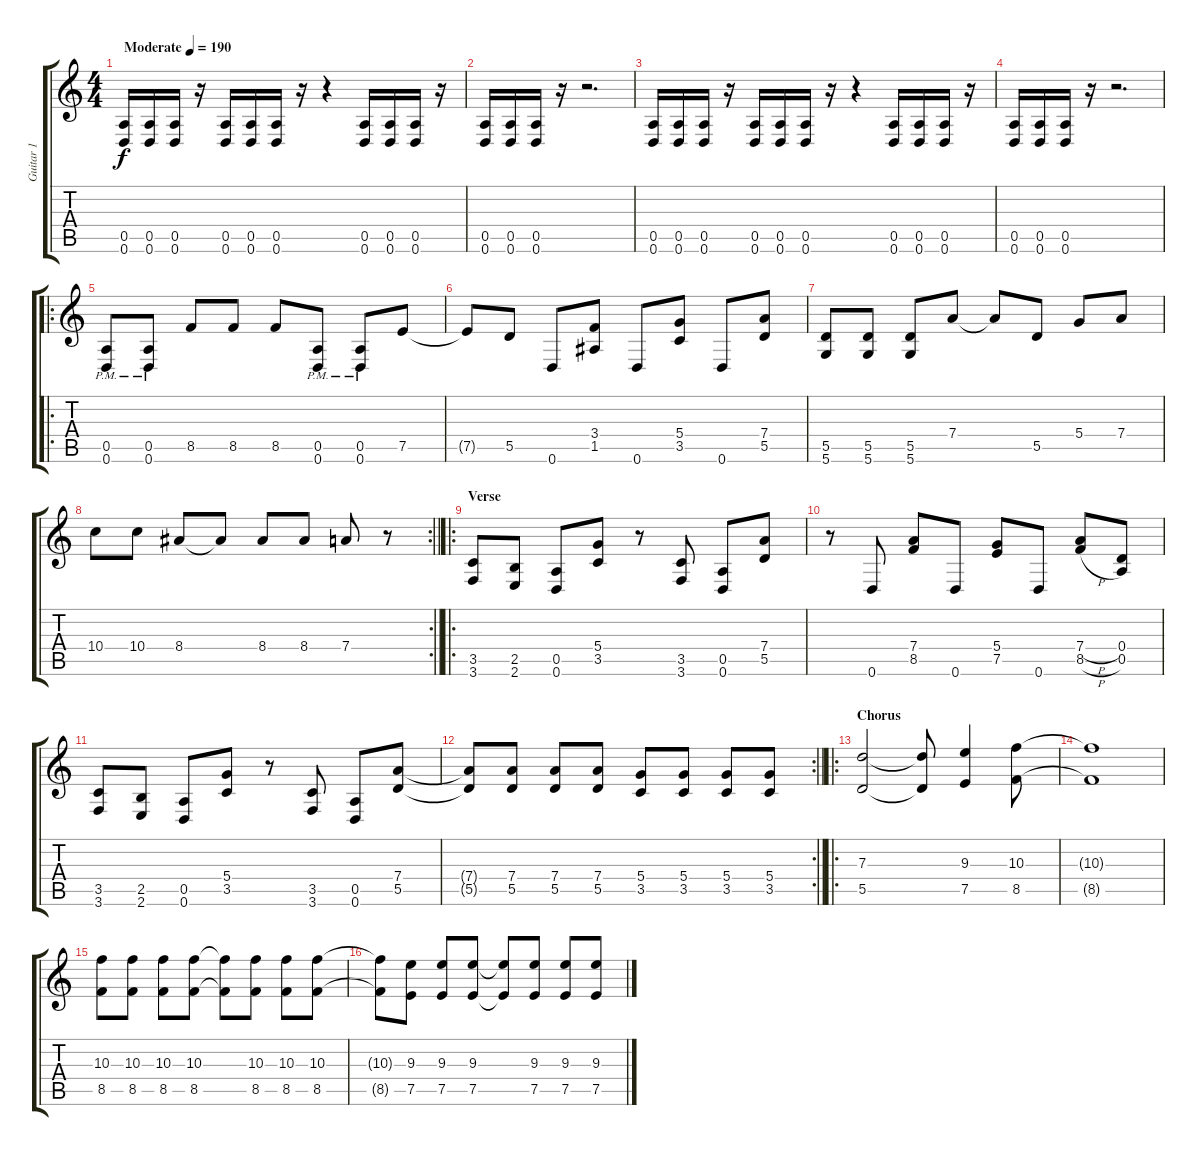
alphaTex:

\track ("Guitar 1" "Guitar 1") {instrument distortionguitar}
\staff {score tabs}
\tuning (E4 B3 G3 D3 A2 D2) {hide}
\ts (4 4)
\tempo (190 "Moderate")
\clef g2
\ks c
(0.5 0.6).16{dy f instrument distortionguitar} (0.5 0.6).16 (0.5 0.6).16 r.16 (0.5 0.6).16 (0.5 0.6).16 (0.5 0.6).16 r.16 r.4 (0.5 0.6).16 (0.5 0.6).16 (0.5 0.6).16 r.16 |
(0.5 0.6).16 (0.5 0.6).16 (0.5 0.6).16 r.16 r.2{d} |
(0.5 0.6).16 (0.5 0.6).16 (0.5 0.6).16 r.16 (0.5 0.6).16 (0.5 0.6).16 (0.5 0.6).16 r.16 r.4 (0.5 0.6).16 (0.5 0.6).16 (0.5 0.6).16 r.16 |
(0.5 0.6).16 (0.5 0.6).16 (0.5 0.6).16 r.16 r.2{d} |
\ro
(0.5{pm} 0.6{pm}).8 (0.5{pm} 0.6{pm}).8 8.5.8 8.5.8 8.5.8 (0.5{pm} 0.6{pm}).8 (0.5{pm} 0.6{pm}).8 7.5.8 |
7.5{t}.8 5.5.8 0.6.8 (3.4 1.5).8 0.6.8 (5.4 3.5).8 0.6.8 (7.4 5.5).8 |
(5.5 5.6).8 (5.5 5.6).8 (5.5 5.6).8 7.4.8 7.4{t}.8 5.5.8 5.4.8 7.4.8 |
\rc 2
\barLineRight lightlight
10.4.8 10.4.8 8.4.8 8.4{t}.8 8.4.8 8.4.8 7.4.8 r.8 |
\ro
\section ("" "Verse")
(3.5 3.6).8 (2.5 2.6).8 (0.5 0.6).8 (5.4 3.5).8 r.8 (3.5 3.6).8 (0.5 0.6).8 (7.4 5.5).8 |
r.8 0.6.8 (7.4 8.5).8 0.6.8 (5.4 7.5).8 0.6.8 (7.4{h} 8.5{h}).8 (0.4 0.5).8 |
(3.5 3.6).8 (2.5 2.6).8 (0.5 0.6).8 (5.4 3.5).8 r.8 (3.5 3.6).8 (0.5 0.6).8 (7.4 5.5).8 |
\rc 2
\barLineRight lightlight
(7.4{t} 5.5{t}).8 (7.4 5.5).8 (7.4 5.5).8 (7.4 5.5).8 (5.4 3.5).8 (5.4 3.5).8 (5.4 3.5).8 (5.4 3.5).8 |
\ro
\section ("" "Chorus")
(7.3 5.5).2 (7.3{t} 5.5{t}).8 (9.3 7.5).4 (10.3 8.5).8 |
(10.3{t} 8.5{t}).1 |
(10.3 8.5).8 (10.3 8.5).8 (10.3 8.5).8 (10.3 8.5).8 (10.3{t} 8.5{t}).8 (10.3 8.5).8 (10.3 8.5).8 (10.3 8.5).8 |
(10.3{t} 8.5{t}).8 (9.3 7.5).8 (9.3 7.5).8 (9.3 7.5).8 (9.3{t} 7.5{t}).8 (9.3 7.5).8 (9.3 7.5).8 (9.3 7.5).8
